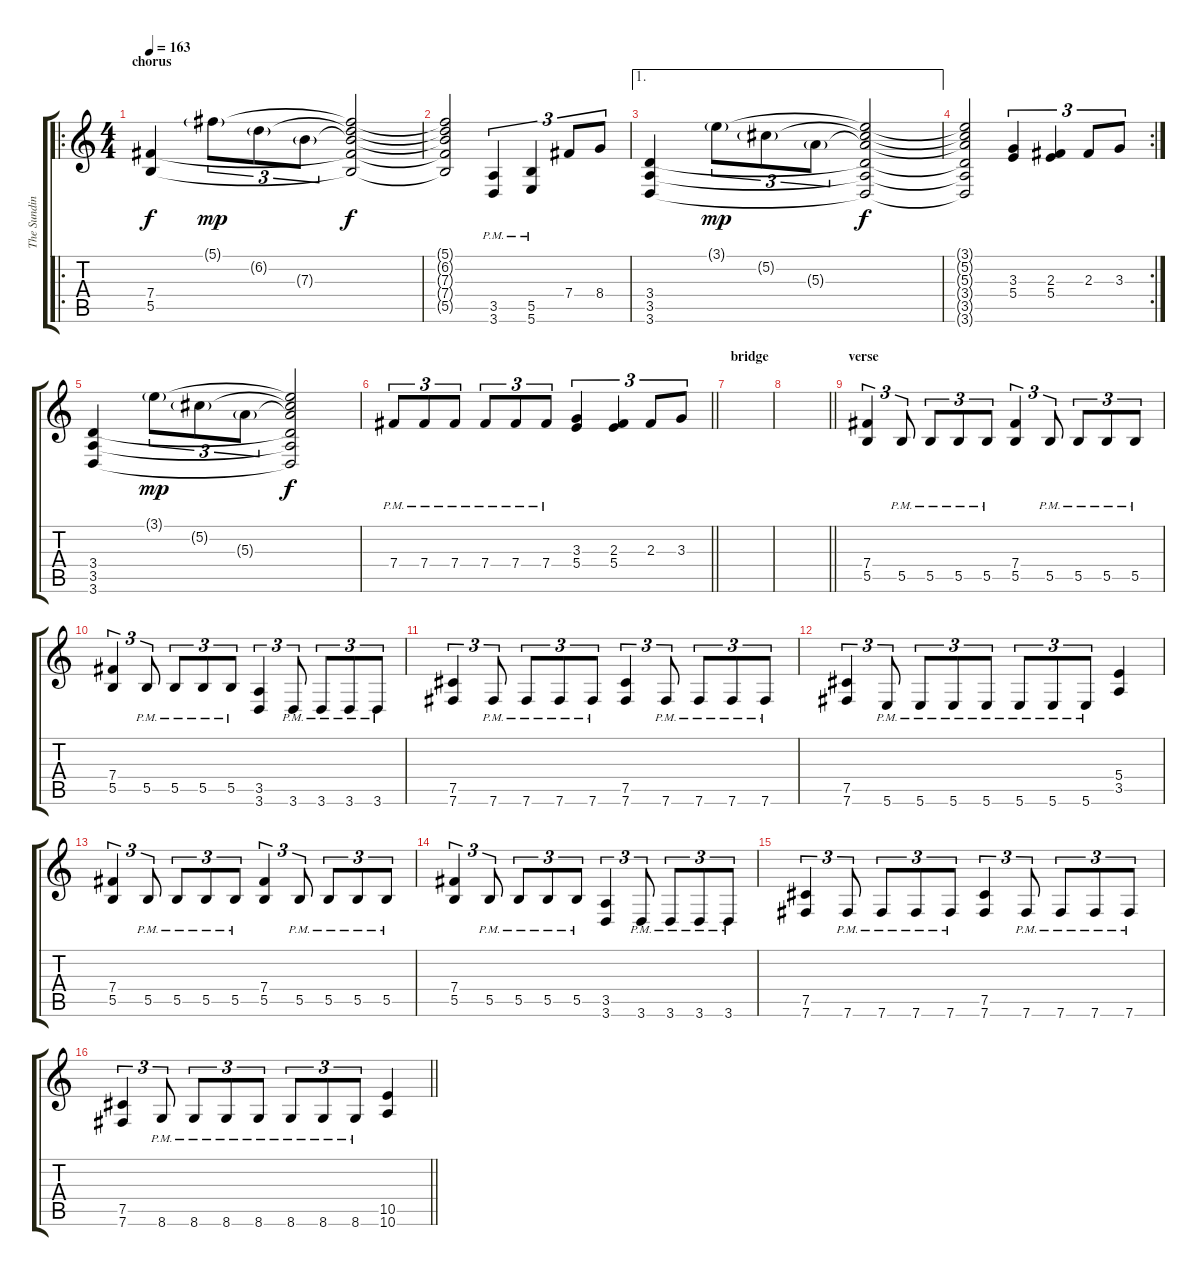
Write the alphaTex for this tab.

\track ("The Sundin" "The Sundin") {instrument distortionguitar}
\staff {score tabs}
\tuning (Db4 Ab3 E3 B2 Gb2 B1) {hide}
\ro
\ts (4 4)
\section ("" "chorus")
\tempo 163
\clef g2
\ks c
(7.4 5.5).4{dy f} 5.1{g}.8{tu (3 2) dy mp} 6.2{g}.8{tu (3 2)} 7.3{g}.8{tu (3 2)} (5.1{t} 6.2{t} 7.3{t} 7.4{t} 5.5{t}).2{dy f} |
(5.1{t} 6.2{t} 7.3{t} 7.4{t} 5.5{t}).2 (3.5{pm} 3.6{pm}).4{tu (3 2)} (5.5{pm} 5.6{pm}).4{tu (3 2)} 7.4.8{tu (3 2)} 8.4.8{tu (3 2)} |
\ae 1
(3.4 3.5 3.6).4 3.1{g}.8{tu (3 2) dy mp} 5.2{g}.8{tu (3 2)} 5.3{g}.8{tu (3 2)} (3.1{t} 5.2{t} 5.3{t} 3.4{t} 3.5{t} 3.6{t}).2{dy f} |
\rc 2
(3.1{t} 5.2{t} 5.3{t} 3.4{t} 3.5{t} 3.6{t}).2 (3.3 5.4).4{tu (3 2)} (2.3 5.4).4{tu (3 2)} 2.3.8{tu (3 2)} 3.3.8{tu (3 2)} |
(3.4 3.5 3.6).4 3.1{g}.8{tu (3 2) dy mp} 5.2{g}.8{tu (3 2)} 5.3{g}.8{tu (3 2)} (3.1{t} 5.2{t} 5.3{t} 3.4{t} 3.5{t} 3.6{t}).2{dy f} |
\barLineRight lightlight
7.4{pm}.8{tu (3 2)} 7.4{pm}.8{tu (3 2)} 7.4{pm}.8{tu (3 2)} 7.4{pm}.8{tu (3 2)} 7.4{pm}.8{tu (3 2)} 7.4{pm}.8{tu (3 2)} (3.3 5.4).4{tu (3 2)} (2.3 5.4).4{tu (3 2)} 2.3.8{tu (3 2)} 3.3.8{tu (3 2)} |
\section ("" "bridge")
|
\barLineRight lightlight
|
\section ("" "verse")
(7.4 5.5).4{tu (3 2)} 5.5{pm}.8{tu (3 2)} 5.5{pm}.8{tu (3 2)} 5.5{pm}.8{tu (3 2)} 5.5{pm}.8{tu (3 2)} (7.4 5.5).4{tu (3 2)} 5.5{pm}.8{tu (3 2)} 5.5{pm}.8{tu (3 2)} 5.5{pm}.8{tu (3 2)} 5.5{pm}.8{tu (3 2)} |
(7.4 5.5).4{tu (3 2)} 5.5{pm}.8{tu (3 2)} 5.5{pm}.8{tu (3 2)} 5.5{pm}.8{tu (3 2)} 5.5{pm}.8{tu (3 2)} (3.5 3.6).4{tu (3 2)} 3.6{pm}.8{tu (3 2)} 3.6{pm}.8{tu (3 2)} 3.6{pm}.8{tu (3 2)} 3.6{pm}.8{tu (3 2)} |
(7.5 7.6).4{tu (3 2)} 7.6{pm}.8{tu (3 2)} 7.6{pm}.8{tu (3 2)} 7.6{pm}.8{tu (3 2)} 7.6{pm}.8{tu (3 2)} (7.5 7.6).4{tu (3 2)} 7.6{pm}.8{tu (3 2)} 7.6{pm}.8{tu (3 2)} 7.6{pm}.8{tu (3 2)} 7.6{pm}.8{tu (3 2)} |
(7.5 7.6).4{tu (3 2)} 5.6{pm}.8{tu (3 2)} 5.6{pm}.8{tu (3 2)} 5.6{pm}.8{tu (3 2)} 5.6{pm}.8{tu (3 2)} 5.6{pm}.8{tu (3 2)} 5.6{pm}.8{tu (3 2)} 5.6{pm}.8{tu (3 2)} (5.4 3.5).4 |
(7.4 5.5).4{tu (3 2)} 5.5{pm}.8{tu (3 2)} 5.5{pm}.8{tu (3 2)} 5.5{pm}.8{tu (3 2)} 5.5{pm}.8{tu (3 2)} (7.4 5.5).4{tu (3 2)} 5.5{pm}.8{tu (3 2)} 5.5{pm}.8{tu (3 2)} 5.5{pm}.8{tu (3 2)} 5.5{pm}.8{tu (3 2)} |
(7.4 5.5).4{tu (3 2)} 5.5{pm}.8{tu (3 2)} 5.5{pm}.8{tu (3 2)} 5.5{pm}.8{tu (3 2)} 5.5{pm}.8{tu (3 2)} (3.5 3.6).4{tu (3 2)} 3.6{pm}.8{tu (3 2)} 3.6{pm}.8{tu (3 2)} 3.6{pm}.8{tu (3 2)} 3.6{pm}.8{tu (3 2)} |
(7.5 7.6).4{tu (3 2)} 7.6{pm}.8{tu (3 2)} 7.6{pm}.8{tu (3 2)} 7.6{pm}.8{tu (3 2)} 7.6{pm}.8{tu (3 2)} (7.5 7.6).4{tu (3 2)} 7.6{pm}.8{tu (3 2)} 7.6{pm}.8{tu (3 2)} 7.6{pm}.8{tu (3 2)} 7.6{pm}.8{tu (3 2)} |
\barLineRight lightlight
(7.5 7.6).4{tu (3 2)} 8.6{pm}.8{tu (3 2)} 8.6{pm}.8{tu (3 2)} 8.6{pm}.8{tu (3 2)} 8.6{pm}.8{tu (3 2)} 8.6{pm}.8{tu (3 2)} 8.6{pm}.8{tu (3 2)} 8.6{pm}.8{tu (3 2)} (10.5 10.6).4
